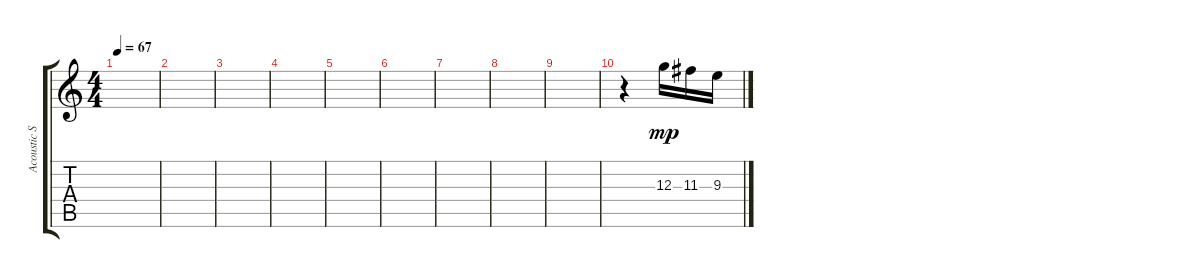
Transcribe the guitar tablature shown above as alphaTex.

\track ("Acoustic Solo/Fills" "Acoustic S") {instrument acousticguitarnylon}
\staff {score tabs}
\tuning (E4 B3 G3 D3 A2 E2) {hide}
\ts (4 4)
\tempo 67
\clef g2
\ks c
|
|
|
|
|
|
|
|
|
r.4 12.3.16{dy mp} 11.3.16 9.3.16
